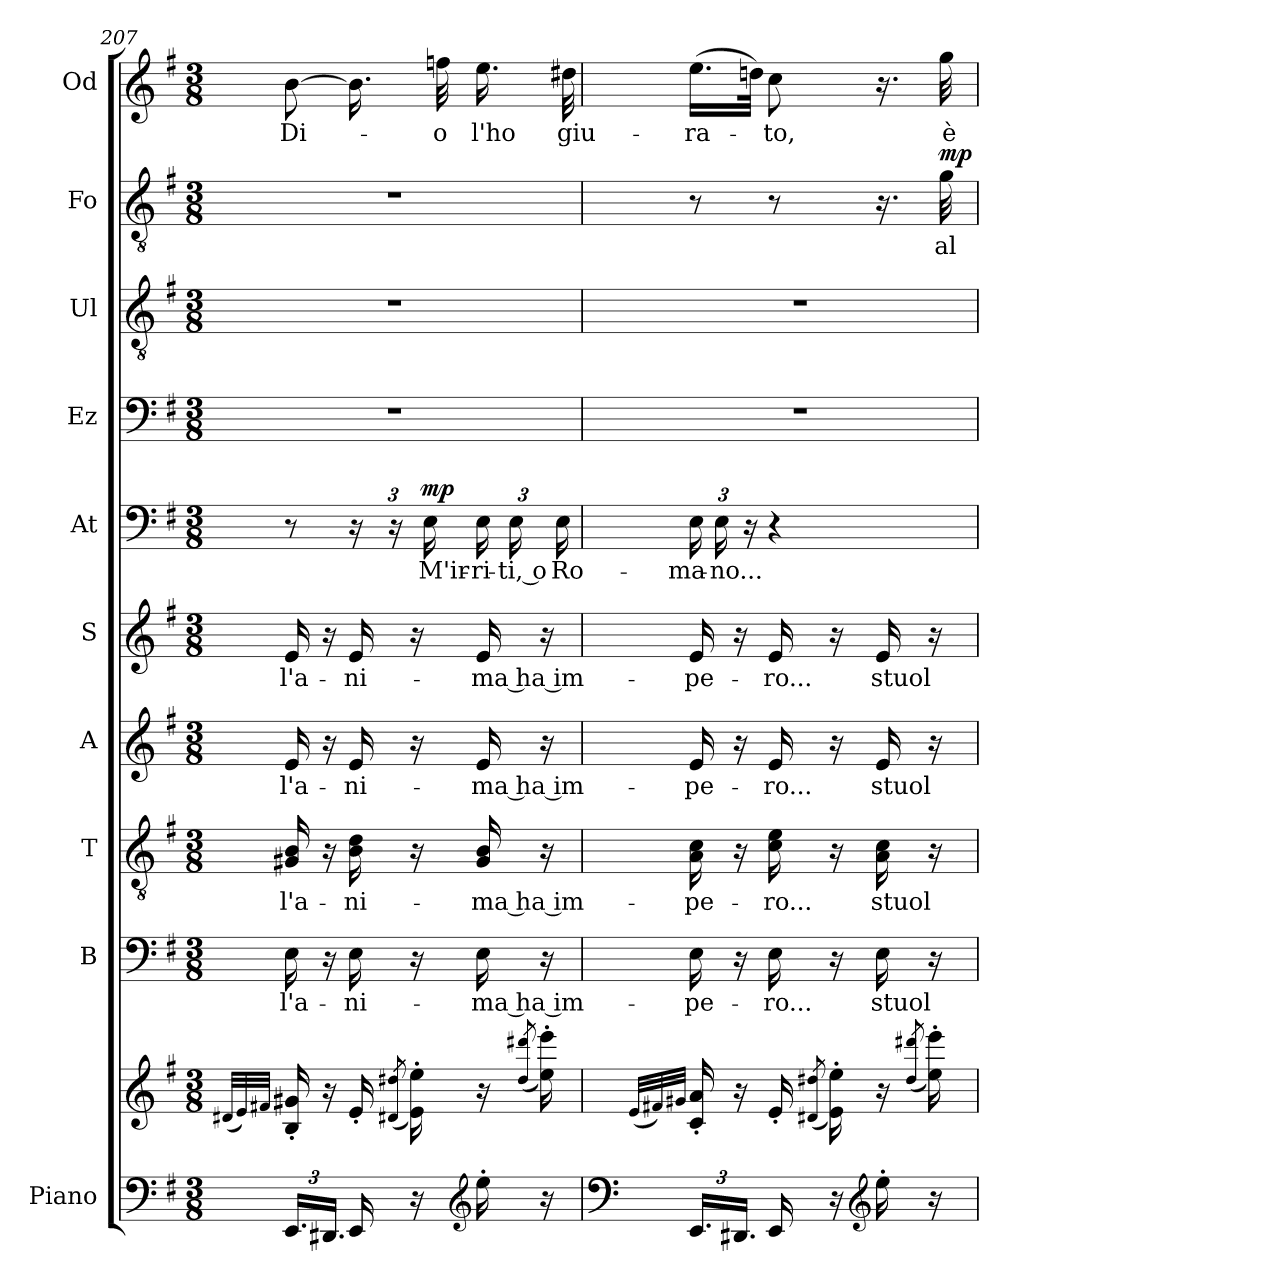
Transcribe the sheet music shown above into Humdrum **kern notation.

**kern	**kern	**kern	**text	**kern	**text	**kern	**text	**kern	**text	**kern	**text	**dynam	**kern	**kern	**kern	**text	**dynam	**kern	**text
*part10	*part10	*part9	*part9	*part8	*part8	*part7	*part7	*part6	*part6	*part5	*part5	*part5	*part4	*part3	*part2	*part2	*part2	*part1	*part1
*staff11	*staff10	*staff9	*staff9	*staff8	*staff8	*staff7	*staff7	*staff6	*staff6	*staff5	*staff5	*staff5	*staff4	*staff3	*staff2	*staff2	*staff2	*staff1	*staff1
*I"Piano	*	*I"B	*	*I"T	*	*I"A	*	*I"S	*	*I"At	*	*	*I"Ez	*I"Ul	*I"Fo	*	*	*I"Od	*
*I'Pno	*	*I'B	*	*I'T	*	*I'A	*	*I'S	*	*I'At	*	*	*I'Ez	*I'Ul	*I'Fo	*	*	*I'Od	*
*clefF4	*clefG2	*clefF4	*	*clefGv2	*	*clefG2	*	*clefG2	*	*clefF4	*	*	*clefF4	*clefGv2	*clefGv2	*	*	*clefG2	*
*k[f#]	*k[f#]	*k[f#]	*	*k[f#]	*	*k[f#]	*	*k[f#]	*	*k[f#]	*	*	*k[f#]	*k[f#]	*k[f#]	*	*	*k[f#]	*
*M3/8	*M3/8	*M3/8	*	*M3/8	*	*M3/8	*	*M3/8	*	*M3/8	*	*	*M3/8	*M3/8	*M3/8	*	*	*M3/8	*
=207	=207	=207	=207	=207	=207	=207	=207	=207	=207	=207	=207	=207	=207	=207	=207	=207	=207	=207	=207
.	(<32qd#X/LLL	.	.	.	.	.	.	.	.	.	.	.	.	.	.	.	.	.	.
.	32qe/)	.	.	.	.	.	.	.	.	.	.	.	.	.	.	.	.	.	.
.	32qf#X/JJJ	.	.	.	.	.	.	.	.	.	.	.	.	.	.	.	.	.	.
!	!	!	!LO:LY:b	!	!LO:LY:b	!	!LO:LY:b	!	!LO:LY:b	!	!	!	!	!	!	!	!	!	!LO:LY:b
24.EE/L	16B/' 16g#X/'	16E\	-l'a-	16G#X!/ 16B/	-l'a-	16e/	-l'a-	16e/	-l'a-	8r	.	.	4.r	4.r	4.r	.	.	[8b\	Di-
24.DD#X/J	16r	16r	.	16r	.	16r	.	16r	.	.	.	.	.	.	.	.	.	.	.
!	!	!	!LO:LY:b	!	!LO:LY:b	!	!LO:LY:b	!	!LO:LY:b	!	!	!	!	!	!	!	!	!	!
*	*	*	*	*	*	*	*	*	*	*Xbrackettup	*	*	*	*	*	*	*	*	*
16EE/	16e'/	16E\	-ni-	16B!\ 16d\	-ni-	16e/	-ni-	16e/	-ni-	24r	.	.	.	.	.	.	.	16.b\]	.
.	.	.	.	.	.	.	.	.	.	24r	.	.	.	.	.	.	.	.	.
.	(<8qd#X/ 8qdd#X/	.	.	.	.	.	.	.	.	.	.	.	.	.	.	.	.	.	.
16r	16e\' 16ee\')	16r	.	16r	.	16r	.	16r	.	.	.	.	.	.	.	.	.	.	.
!	!	!	!	!	!	!	!	!	!	!	!LO:LY:b	!LO:DY:a	!	!	!	!	!	!	!
.	.	.	.	.	.	.	.	.	.	24E\	M'ir-	mp	.	.	.	.	.	.	.
!	!	!	!	!	!	!	!	!	!	!	!	!	!	!	!	!	!	!	!LO:LY:b
.	.	.	.	.	.	.	.	.	.	.	.	.	.	.	.	.	.	32ffn\	-o
*clefG2	*	*	*	*	*	*	*	*	*	*	*	*	*	*	*	*	*	*	*
!	!	!	!LO:LY:b	!	!LO:LY:b	!	!LO:LY:b	!	!LO:LY:b	!	!LO:LY:b	!	!	!	!	!	!	!	!LO:LY:b
16ee'\	16r	16E\	-ma ha im-	16G#!/ 16B/	-ma ha im-	16e/	-ma ha im-	16e/	-ma ha im-	24E\	-ri-	.	.	.	.	.	.	16.ee\	l'ho
!	!	!	!	!	!	!	!	!	!	!	!LO:LY:b	!	!	!	!	!	!	!	!
.	.	.	.	.	.	.	.	.	.	24E\	-ti, o	.	.	.	.	.	.	.	.
.	(<8qdd#/ 8qddd#X/	.	.	.	.	.	.	.	.	.	.	.	.	.	.	.	.	.	.
16r	16ee\' 16eee\')	16r	.	16r	.	16r	.	16r	.	.	.	.	.	.	.	.	.	.	.
!	!	!	!	!	!	!	!	!	!	!	!LO:LY:b	!	!	!	!	!	!	!	!
.	.	.	.	.	.	.	.	.	.	24E\	Ro-	.	.	.	.	.	.	.	.
!	!	!	!	!	!	!	!	!	!	!	!	!	!	!	!	!	!	!	!LO:LY:b
.	.	.	.	.	.	.	.	.	.	.	.	.	.	.	.	.	.	32dd#X\	giu-
=208	=208	=208	=208	=208	=208	=208	=208	=208	=208	=208	=208	=208	=208	=208	=208	=208	=208	=208	=208
*clefF4	*	*	*	*	*	*	*	*	*	*	*	*	*	*	*	*	*	*	*
.	(<32qe/LLL	.	.	.	.	.	.	.	.	.	.	.	.	.	.	.	.	.	.
.	32qf#X/)	.	.	.	.	.	.	.	.	.	.	.	.	.	.	.	.	.	.
.	32qg#X/JJJ	.	.	.	.	.	.	.	.	.	.	.	.	.	.	.	.	.	.
!	!	!	!LO:LY:b	!	!LO:LY:b	!	!LO:LY:b	!	!LO:LY:b	!	!LO:LY:b	!	!	!	!	!	!	!	!LO:LY:b
24.EE/L	16c/' 16a/'	16E\	-pe-	16A!\ 16c\	-pe-	16e/	-pe-	16e/	-pe-	24E\	-ma-	.	4.r	4.r	8r	.	.	(>16.ee\LL	-ra-
!	!	!	!	!	!	!	!	!	!	!	!LO:LY:b	!	!	!	!	!	!	!	!
.	.	.	.	.	.	.	.	.	.	24E\	-no...	.	.	.	.	.	.	.	.
24.DD#X/J	16r	16r	.	16r	.	16r	.	16r	.	.	.	.	.	.	.	.	.	.	.
.	.	.	.	.	.	.	.	.	.	24r	.	.	.	.	.	.	.	.	.
.	.	.	.	.	.	.	.	.	.	.	.	.	.	.	.	.	.	32ddn\JJk)	.
!	!	!	!LO:LY:b	!	!LO:LY:b	!	!LO:LY:b	!	!LO:LY:b	!	!	!	!	!	!	!	!	!	!LO:LY:b
16EE/	16e'/	16E\	-ro...	16c!\ 16e\	-ro...	16e/	-ro...	16e/	-ro...	4r	.	.	.	.	8r	.	.	8cc\	-to,
.	(<8qd#X/ 8qdd#X/	.	.	.	.	.	.	.	.	.	.	.	.	.	.	.	.	.	.
16r	16e\' 16ee\')	16r	.	16r	.	16r	.	16r	.	.	.	.	.	.	.	.	.	.	.
*clefG2	*	*	*	*	*	*	*	*	*	*	*	*	*	*	*	*	*	*	*
!	!	!	!LO:LY:b	!	!LO:LY:b	!	!LO:LY:b	!	!LO:LY:b	!	!	!	!	!	!	!	!	!	!
16ee'\	16r	16E\	stuol	16A!\ 16c\	stuol	16e/	stuol	16e/	stuol	.	.	.	.	.	16.r	.	.	16.r	.
.	(<8qdd#/ 8qddd#X/	.	.	.	.	.	.	.	.	.	.	.	.	.	.	.	.	.	.
16r	16ee\' 16eee\')	16r	.	16r	.	16r	.	16r	.	.	.	.	.	.	.	.	.	.	.
!	!	!	!	!	!	!	!	!	!	!	!	!	!	!	!	!LO:LY:b	!LO:DY:a	!	!LO:LY:b
.	.	.	.	.	.	.	.	.	.	.	.	.	.	.	32g\	al	mp	32gg\	è
=	=	=	=	=	=	=	=	=	=	=	=	=	=	=	=	=	=	=	=
*-	*-	*-	*-	*-	*-	*-	*-	*-	*-	*-	*-	*-	*-	*-	*-	*-	*-	*-	*-
